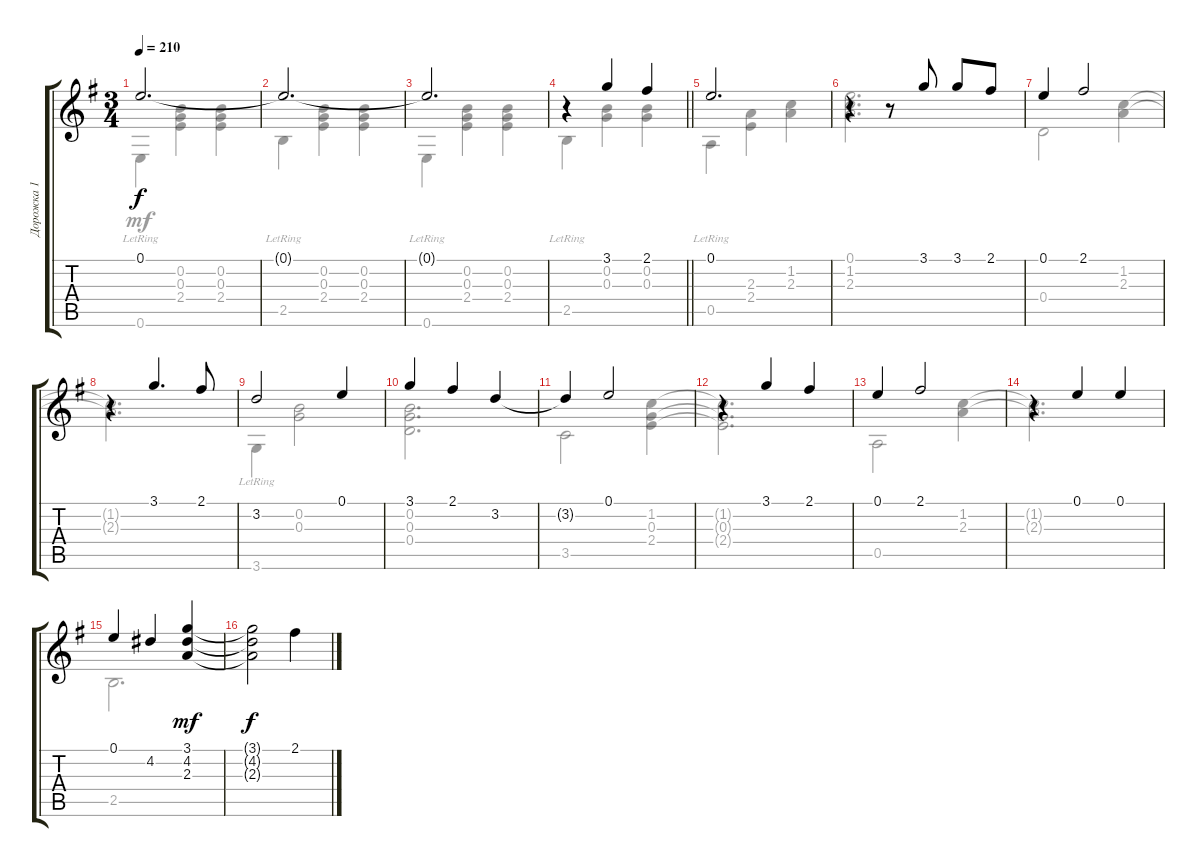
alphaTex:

\track ("Дорожка 1" "Дорожка 1") {instrument acousticguitarnylon}
\staff {score tabs}
\tuning (E4 B3 G3 D3 A2 E2) {hide}
\voice
\ts (3 4)
\tempo 210
\clef g2
\ks g
0.1.2{d dy f} |
0.1{t}.2{d} |
0.1{t}.2{d} |
\barLineRight lightlight
r.4 3.1.4 2.1.4 |
0.1.2{d} |
r.4 r.8 3.1.8 3.1.8 2.1.8 |
0.1.4 2.1.2 |
r.4 3.1.4{d} 2.1.8 |
3.2.2 0.1.4 |
3.1.4 2.1.4 3.2.4 |
3.2{t}.4 0.1.2 |
r.4 3.1.4 2.1.4 |
0.1.4 2.1.2 |
r.4 0.1.4 0.1.4 |
0.1.4 4.2.4 (3.1 4.2 2.3).4{dy mf} |
(3.1{t} 4.2{t} 2.3{t}).2{dy f} 2.1.4
\voice
\clef g2
\ottava regular
\simile none
\ks g
0.6{lr}.4{dy mf} (0.2 0.3 2.4).4 (0.2 0.3 2.4).4 |
2.5{lr}.4 (0.2 0.3 2.4).4 (0.2 0.3 2.4).4 |
0.6{lr}.4 (0.2 0.3 2.4).4 (0.2 0.3 2.4).4 |
\barLineRight lightlight
2.5{lr}.4 (0.2 0.3).4 (0.2 0.3).4 |
0.5{lr}.4 (2.3 2.4).4 (1.2 2.3).4 |
(0.1 1.2 2.3).2{d} |
0.4.2 (1.2 2.3).4 |
(1.2{t} 2.3{t}).2{d} |
3.6{lr}.4 (0.2 0.3).2 |
(0.2 0.3 0.4).2{d} |
3.5.2 (1.2 0.3 2.4).4 |
(1.2{t} 0.3{t} 2.4{t}).2{d} |
0.5.2 (1.2 2.3).4 |
(1.2{t} 2.3{t}).2{d} |
2.5.2{d} |
